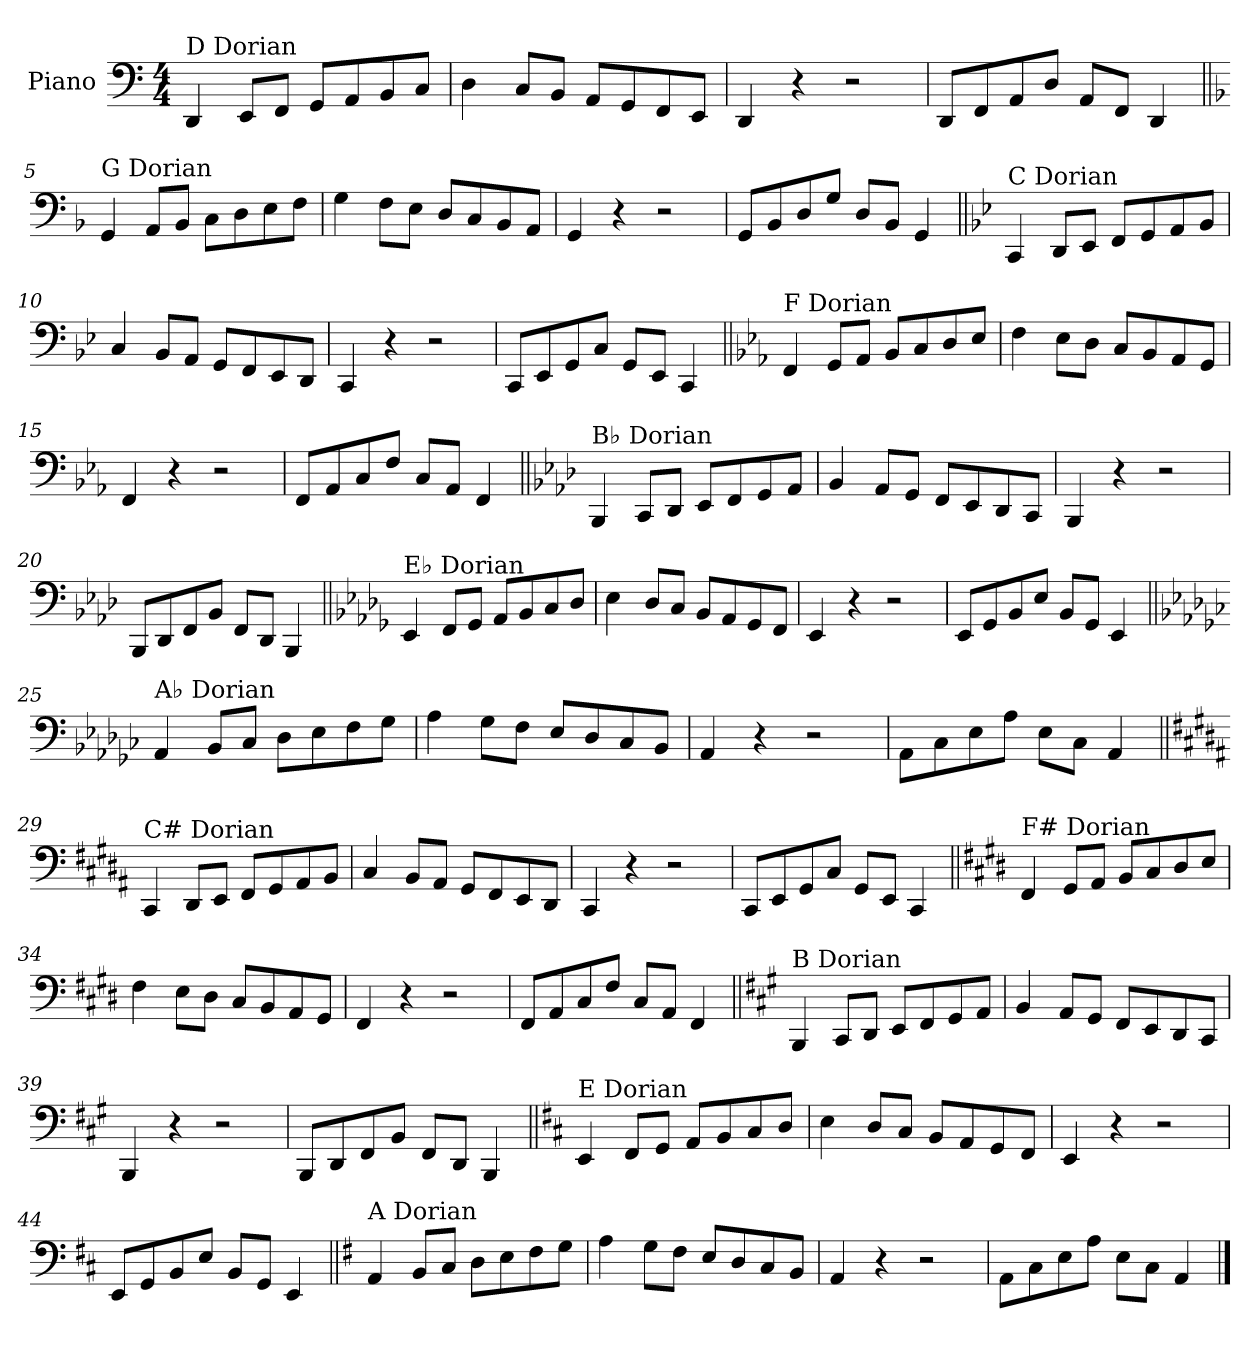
**kern
*part1
*staff1
*I"Piano
*I'Pno.
*clefF4
*k[]
*M4/4
=1
!LO:TX:a:t=D Dorian
4DD/
8EE/L
8FF/J
8GG/L
8AA/
8BB/
8C/J
=2
4D\
8C/L
8BB/J
8AA/L
8GG/
8FF/
8EE/J
=3
4DD/
4r
2r
=4
8DD/L
8FF/
8AA/
8D/J
8AA/L
8FF/J
4DD/
!!LO:LB:g=z
=5||
*k[b-]
!LO:TX:a:t=G Dorian
4GG/
8AA/L
8BB-/J
8C\L
8D\
8E\
8F\J
=6
4G\
8F\L
8E\J
8D/L
8C/
8BB-/
8AA/J
=7
4GG/
4r
2r
=8
8GG/L
8BB-/
8D/
8G/J
8D/L
8BB-/J
4GG/
!!LO:LB:g=z
=9||
*k[b-e-]
!LO:TX:a:t=C Dorian
4CC/
8DD/L
8EE-/J
8FF/L
8GG/
8AA/
8BB-/J
=10
4C/
8BB-/L
8AA/J
8GG/L
8FF/
8EE-/
8DD/J
=11
4CC/
4r
2r
=12
8CC/L
8EE-/
8GG/
8C/J
8GG/L
8EE-/J
4CC/
!!LO:LB:g=z
=13||
*k[b-e-a-]
!LO:TX:a:t=F Dorian
4FF/
8GG/L
8AA-/J
8BB-/L
8C/
8D/
8E-/J
=14
4F\
8E-\L
8D\J
8C/L
8BB-/
8AA-/
8GG/J
=15
4FF/
4r
2r
=16
8FF/L
8AA-/
8C/
8F/J
8C/L
8AA-/J
4FF/
!!LO:LB:g=z
=17||
*k[b-e-a-d-]
!LO:TX:a:t=B♭ Dorian
4BBB-/
8CC/L
8DD-/J
8EE-/L
8FF/
8GG/
8AA-/J
=18
4BB-/
8AA-/L
8GG/J
8FF/L
8EE-/
8DD-/
8CC/J
=19
4BBB-/
4r
2r
=20
8BBB-/L
8DD-/
8FF/
8BB-/J
8FF/L
8DD-/J
4BBB-/
!!LO:LB:g=z
=21||
*k[b-e-a-d-g-]
!LO:TX:a:t=E♭ Dorian
4EE-/
8FF/L
8GG-/J
8AA-/L
8BB-/
8C/
8D-/J
=22
4E-\
8D-/L
8C/J
8BB-/L
8AA-/
8GG-/
8FF/J
=23
4EE-/
4r
2r
=24
8EE-/L
8GG-/
8BB-/
8E-/J
8BB-/L
8GG-/J
4EE-/
!!LO:LB:g=z
=25||
*k[b-e-a-d-g-c-]
!LO:TX:a:t=A♭ Dorian
4AA-/
8BB-/L
8C-/J
8D-\L
8E-\
8F\
8G-\J
=26
4A-\
8G-\L
8F\J
8E-/L
8D-/
8C-/
8BB-/J
=27
4AA-/
4r
2r
=28
8AA-\L
8C-\
8E-\
8A-\J
8E-\L
8C-\J
4AA-/
!!LO:LB:g=z
=29||
*k[f#c#g#d#a#]
!LO:TX:a:t=C# Dorian
4CC#/
8DD#/L
8EE/J
8FF#/L
8GG#/
8AA#/
8BB/J
=30
4C#/
8BB/L
8AA#/J
8GG#/L
8FF#/
8EE/
8DD#/J
=31
4CC#/
4r
2r
=32
8CC#/L
8EE/
8GG#/
8C#/J
8GG#/L
8EE/J
4CC#/
!!LO:LB:g=z
=33||
*k[f#c#g#d#]
!LO:TX:a:t=F# Dorian
4FF#/
8GG#/L
8AA/J
8BB/L
8C#/
8D#/
8E/J
=34
4F#\
8E\L
8D#\J
8C#/L
8BB/
8AA/
8GG#/J
=35
4FF#/
4r
2r
=36
8FF#/L
8AA/
8C#/
8F#/J
8C#/L
8AA/J
4FF#/
!!LO:LB:g=z
=37||
*k[f#c#g#]
!LO:TX:a:t=B Dorian
4BBB/
8CC#/L
8DD/J
8EE/L
8FF#/
8GG#/
8AA/J
=38
4BB/
8AA/L
8GG#/J
8FF#/L
8EE/
8DD/
8CC#/J
=39
4BBB/
4r
2r
=40
8BBB/L
8DD/
8FF#/
8BB/J
8FF#/L
8DD/J
4BBB/
!!LO:LB:g=z
=41||
*k[f#c#]
!LO:TX:a:t=E Dorian
4EE/
8FF#/L
8GG/J
8AA/L
8BB/
8C#/
8D/J
=42
4E\
8D/L
8C#/J
8BB/L
8AA/
8GG/
8FF#/J
=43
4EE/
4r
2r
=44
8EE/L
8GG/
8BB/
8E/J
8BB/L
8GG/J
4EE/
!!LO:LB:g=z
=45||
*k[f#]
!LO:TX:a:t=A Dorian
4AA/
8BB/L
8C/J
8D\L
8E\
8F#\
8G\J
=46
4A\
8G\L
8F#\J
8E/L
8D/
8C/
8BB/J
=47
4AA/
4r
2r
=48
8AA\L
8C\
8E\
8A\J
8E\L
8C\J
4AA/
==
*-
